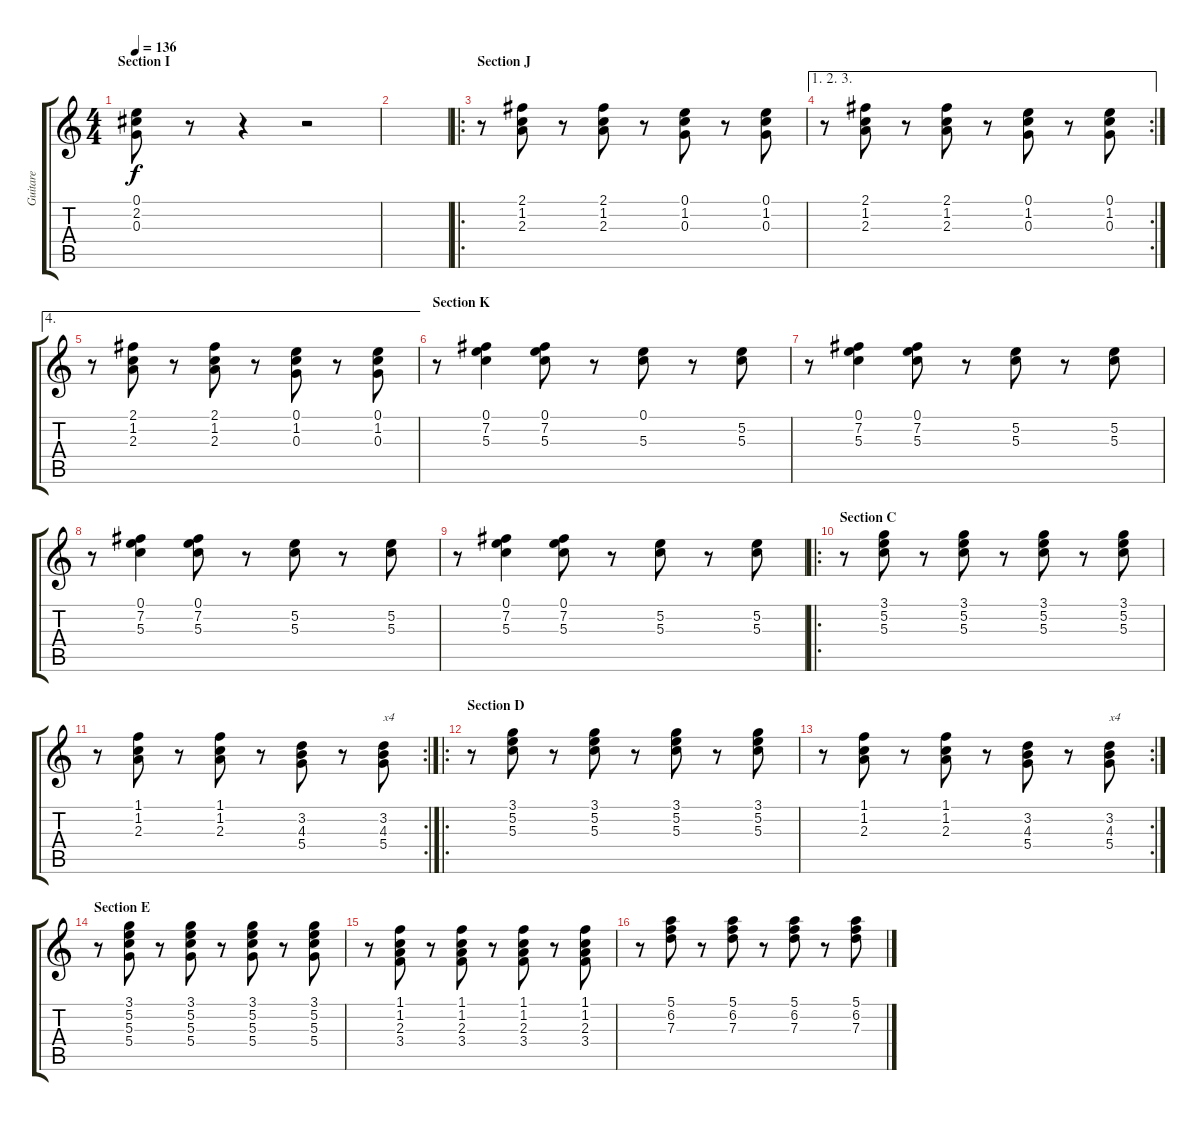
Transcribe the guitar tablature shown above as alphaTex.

\track ("Guitare" "Guitare") {instrument acousticguitarnylon}
\staff {score tabs}
\tuning (E4 B3 G3 D3 A2 E2) {hide}
\ts (4 4)
\section ("" "Section I")
\tempo 136
\clef g2
\ks c
(0.1 2.2 0.3).8{dy f} r.8 r.4 r.2 |
|
\ro
\section ("" "Section J")
r.8 (2.1 1.2 2.3).8 r.8 (2.1 1.2 2.3).8 r.8 (0.1 1.2 0.3).8 r.8 (0.1 1.2 0.3).8 |
\ae (1 2 3)
\rc 2
r.8 (2.1 1.2 2.3).8 r.8 (2.1 1.2 2.3).8 r.8 (0.1 1.2 0.3).8 r.8 (0.1 1.2 0.3).8 |
\ae 4
r.8 (2.1 1.2 2.3).8 r.8 (2.1 1.2 2.3).8 r.8 (0.1 1.2 0.3).8 r.8 (0.1 1.2 0.3).8 |
\section ("" "Section K")
r.8 (0.1 7.2 5.3).4 (0.1 7.2 5.3).8 r.8 (0.1 5.3).8 r.8 (5.2 5.3).8 |
r.8 (0.1 7.2 5.3).4 (0.1 7.2 5.3).8 r.8 (5.2 5.3).8 r.8 (5.2 5.3).8 |
r.8 (0.1 7.2 5.3).4 (0.1 7.2 5.3).8 r.8 (5.2 5.3).8 r.8 (5.2 5.3).8 |
r.8 (0.1 7.2 5.3).4 (0.1 7.2 5.3).8 r.8 (5.2 5.3).8 r.8 (5.2 5.3).8 |
\ro
\section ("" "Section C")
r.8 (3.1 5.2 5.3).8 r.8 (3.1 5.2 5.3).8 r.8 (3.1 5.2 5.3).8 r.8 (3.1 5.2 5.3).8 |
\rc 2
r.8 (1.1 1.2 2.3).8 r.8 (1.1 1.2 2.3).8 r.8 (3.2 4.3 5.4).8 r.8 (3.2 4.3 5.4).8{txt "x4"} |
\ro
\section ("" "Section D")
r.8 (3.1 5.2 5.3).8 r.8 (3.1 5.2 5.3).8 r.8 (3.1 5.2 5.3).8 r.8 (3.1 5.2 5.3).8 |
\rc 2
r.8 (1.1 1.2 2.3).8 r.8 (1.1 1.2 2.3).8 r.8 (3.2 4.3 5.4).8 r.8 (3.2 4.3 5.4).8{txt "x4"} |
\section ("" "Section E")
r.8 (3.1 5.2 5.3 5.4).8 r.8 (3.1 5.2 5.3 5.4).8 r.8 (3.1 5.2 5.3 5.4).8 r.8 (3.1 5.2 5.3 5.4).8 |
r.8 (1.1 1.2 2.3 3.4).8 r.8 (1.1 1.2 2.3 3.4).8 r.8 (1.1 1.2 2.3 3.4).8 r.8 (1.1 1.2 2.3 3.4).8 |
r.8 (5.1 6.2 7.3).8 r.8 (5.1 6.2 7.3).8 r.8 (5.1 6.2 7.3).8 r.8 (5.1 6.2 7.3).8
